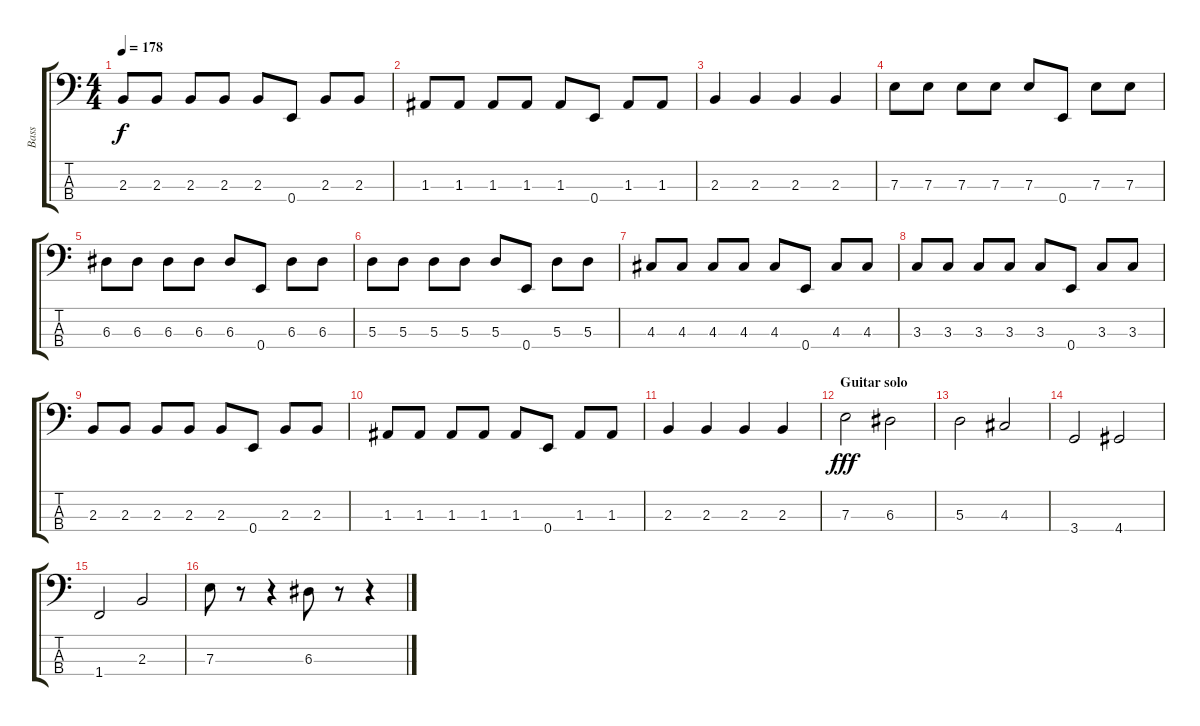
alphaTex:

\track ("Bass" "Bass") {instrument electricbasspick}
\staff {score tabs}
\tuning (G2 D2 A1 E1) {hide}
\ts (4 4)
\tempo 178
\clef f4
\ks c
2.3.8{dy f} 2.3.8 2.3.8 2.3.8 2.3.8 0.4.8 2.3.8 2.3.8 |
1.3.8 1.3.8 1.3.8 1.3.8 1.3.8 0.4.8 1.3.8 1.3.8 |
2.3.4 2.3.4 2.3.4 2.3.4 |
7.3.8 7.3.8 7.3.8 7.3.8 7.3.8 0.4.8 7.3.8 7.3.8 |
6.3.8 6.3.8 6.3.8 6.3.8 6.3.8 0.4.8 6.3.8 6.3.8 |
5.3.8 5.3.8 5.3.8 5.3.8 5.3.8 0.4.8 5.3.8 5.3.8 |
4.3.8 4.3.8 4.3.8 4.3.8 4.3.8 0.4.8 4.3.8 4.3.8 |
3.3.8 3.3.8 3.3.8 3.3.8 3.3.8 0.4.8 3.3.8 3.3.8 |
2.3.8 2.3.8 2.3.8 2.3.8 2.3.8 0.4.8 2.3.8 2.3.8 |
1.3.8 1.3.8 1.3.8 1.3.8 1.3.8 0.4.8 1.3.8 1.3.8 |
2.3.4 2.3.4 2.3.4 2.3.4 |
\section ("" "Guitar solo")
7.3.2{dy fff} 6.3.2 |
5.3.2 4.3.2 |
3.4.2 4.4.2 |
1.4.2 2.3.2 |
7.3.8 r.8 r.4 6.3.8 r.8 r.4
